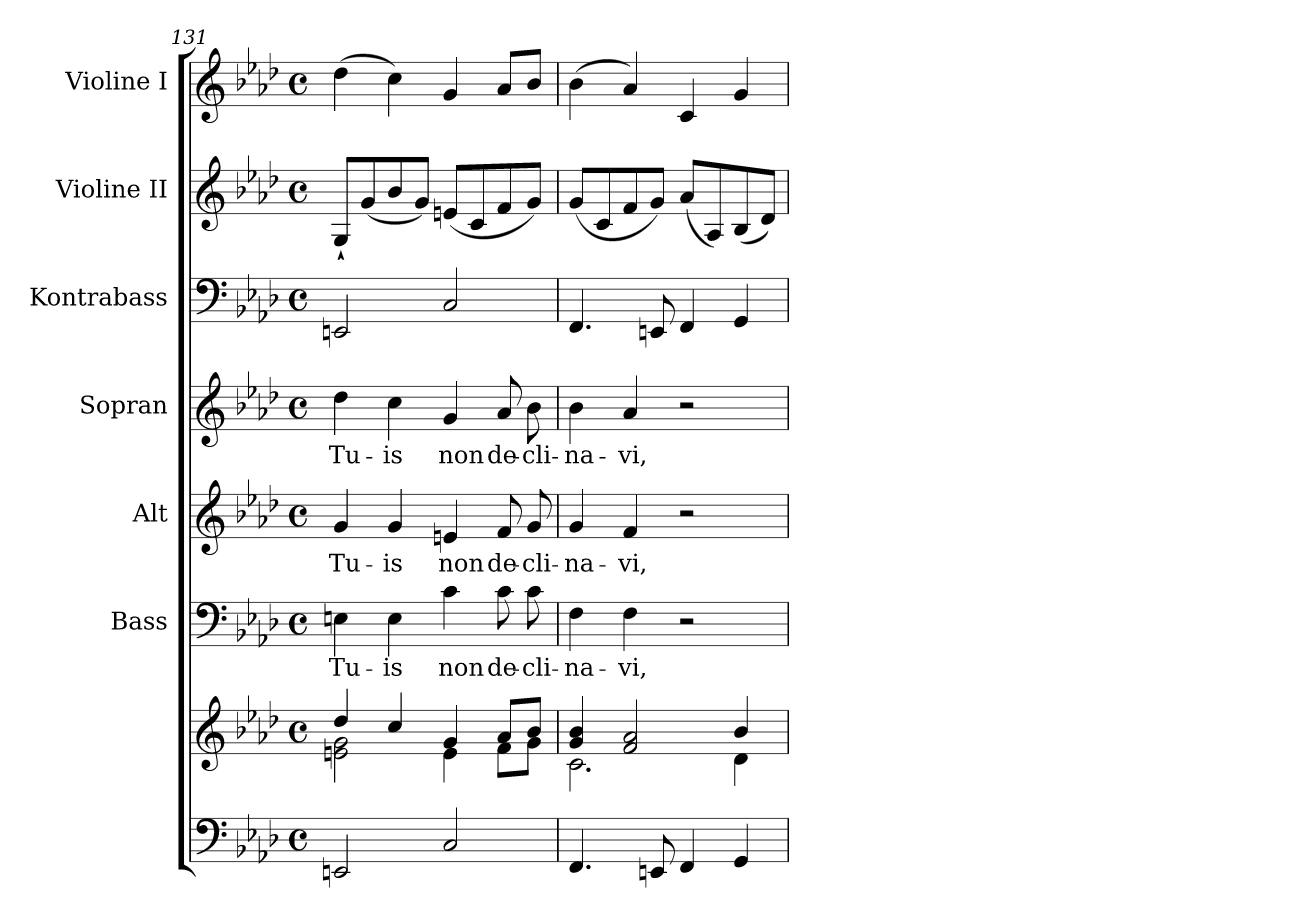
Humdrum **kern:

**kern	**kern	**kern	**text	**kern	**text	**kern	**text	**kern	**kern	**kern
*part7	*part7	*part6	*part6	*part5	*part5	*part4	*part4	*part3	*part2	*part1
*staff8	*staff7	*staff6	*staff6	*staff5	*staff5	*staff4	*staff4	*staff3	*staff2	*staff1
*	*	*I"Bass	*	*I"Alt	*	*I"Sopran	*	*I"Kontrabass	*I"Violine II	*I"Violine I
*	*	*I'B.	*	*I'A.	*	*I'S.	*	*I'Kb.	*I'Vl. II	*I'Vl. I
*clefF4	*clefG2	*clefF4	*	*clefG2	*	*clefG2	*	*clefF4	*clefG2	*clefG2
*	*	*	*	*	*	*	*	*ITrd7c12	*	*
*k[b-e-a-d-]	*k[b-e-a-d-]	*k[b-e-a-d-]	*	*k[b-e-a-d-]	*	*k[b-e-a-d-]	*	*k[b-e-a-d-]	*k[b-e-a-d-]	*k[b-e-a-d-]
*A-:	*A-:	*A-:	*	*A-:	*	*A-:	*	*A-:	*A-:	*A-:
*M4/4	*M4/4	*M4/4	*	*M4/4	*	*M4/4	*	*M4/4	*M4/4	*M4/4
*met(c)	*met(c)	*met(c)	*	*met(c)	*	*met(c)	*	*met(c)	*met(c)	*met(c)
=131	=131	=131	=131	=131	=131	=131	=131	=131	=131	=131
*	*^	*	*	*	*	*	*	*	*	*
!	!	!	!	!LO:LY:b	!	!LO:LY:b	!	!LO:LY:b	!	!	!
2EEn/	4dd-/	2en\ 2g\	4En\	Tu-	4g/	Tu-	4dd-\	Tu-	2EEEn/	8G`</L	(>4dd-\
.	.	.	.	.	.	.	.	.	.	(<8g/	.
!	!	!	!	!LO:LY:b	!	!LO:LY:b	!	!LO:LY:b	!	!	!
.	4cc/	.	4E\	-is	4g/	-is	4cc\	-is	.	8b-/	4cc\)
.	.	.	.	.	.	.	.	.	.	8g/J)	.
!	!	!	!	!LO:LY:b	!	!LO:LY:b	!	!LO:LY:b	!	!	!
2C/	4g/	4e\	4c\	non	4en/	non	4g/	non	2CC/	(<8en/L	4g/
.	.	.	.	.	.	.	.	.	.	8c/	.
!	!	!	!	!LO:LY:b	!	!LO:LY:b	!	!LO:LY:b	!	!	!
.	8a-/L	8f\L	8c\	de-	8f/	de-	8a-/	de-	.	8f/	8a-/L
!	!	!	!	!LO:LY:b	!	!LO:LY:b	!	!LO:LY:b	!	!	!
.	8b-/J	8g\J	8c\	-cli-	8g/	-cli-	8b-\	-cli-	.	8g/J)	8b-/J
=132	=132	=132	=132	=132	=132	=132	=132	=132	=132	=132	=132
!	!	!	!	!LO:LY:b	!	!LO:LY:b	!	!LO:LY:b	!	!	!
4.FF/	4g/ 4b-/	2.c\	4F\	-na-	4g/	-na-	4b-\	-na-	4.FFF/	(<8g/L	(>4b-\
.	.	.	.	.	.	.	.	.	.	8c/	.
!	!	!	!	!LO:LY:b	!	!LO:LY:b	!	!LO:LY:b	!	!	!
.	2f/ 2a-/	.	4F\	-vi,	4f/	-vi,	4a-/	-vi,	.	8f/	4a-/)
8EEn/	.	.	.	.	.	.	.	.	8EEEn/	8g/J)	.
4FF/	.	.	2r	.	2r	.	2r	.	4FFF/	(<8a-/L	4c/
.	.	.	.	.	.	.	.	.	.	8A-/)	.
4GG/	4b-/	4d-\	.	.	.	.	.	.	4GGG/	(<8B-/	4g/
.	.	.	.	.	.	.	.	.	.	8d-/J)	.
*	*v	*v	*	*	*	*	*	*	*	*	*
=	=	=	=	=	=	=	=	=	=	=
*-	*-	*-	*-	*-	*-	*-	*-	*-	*-	*-
